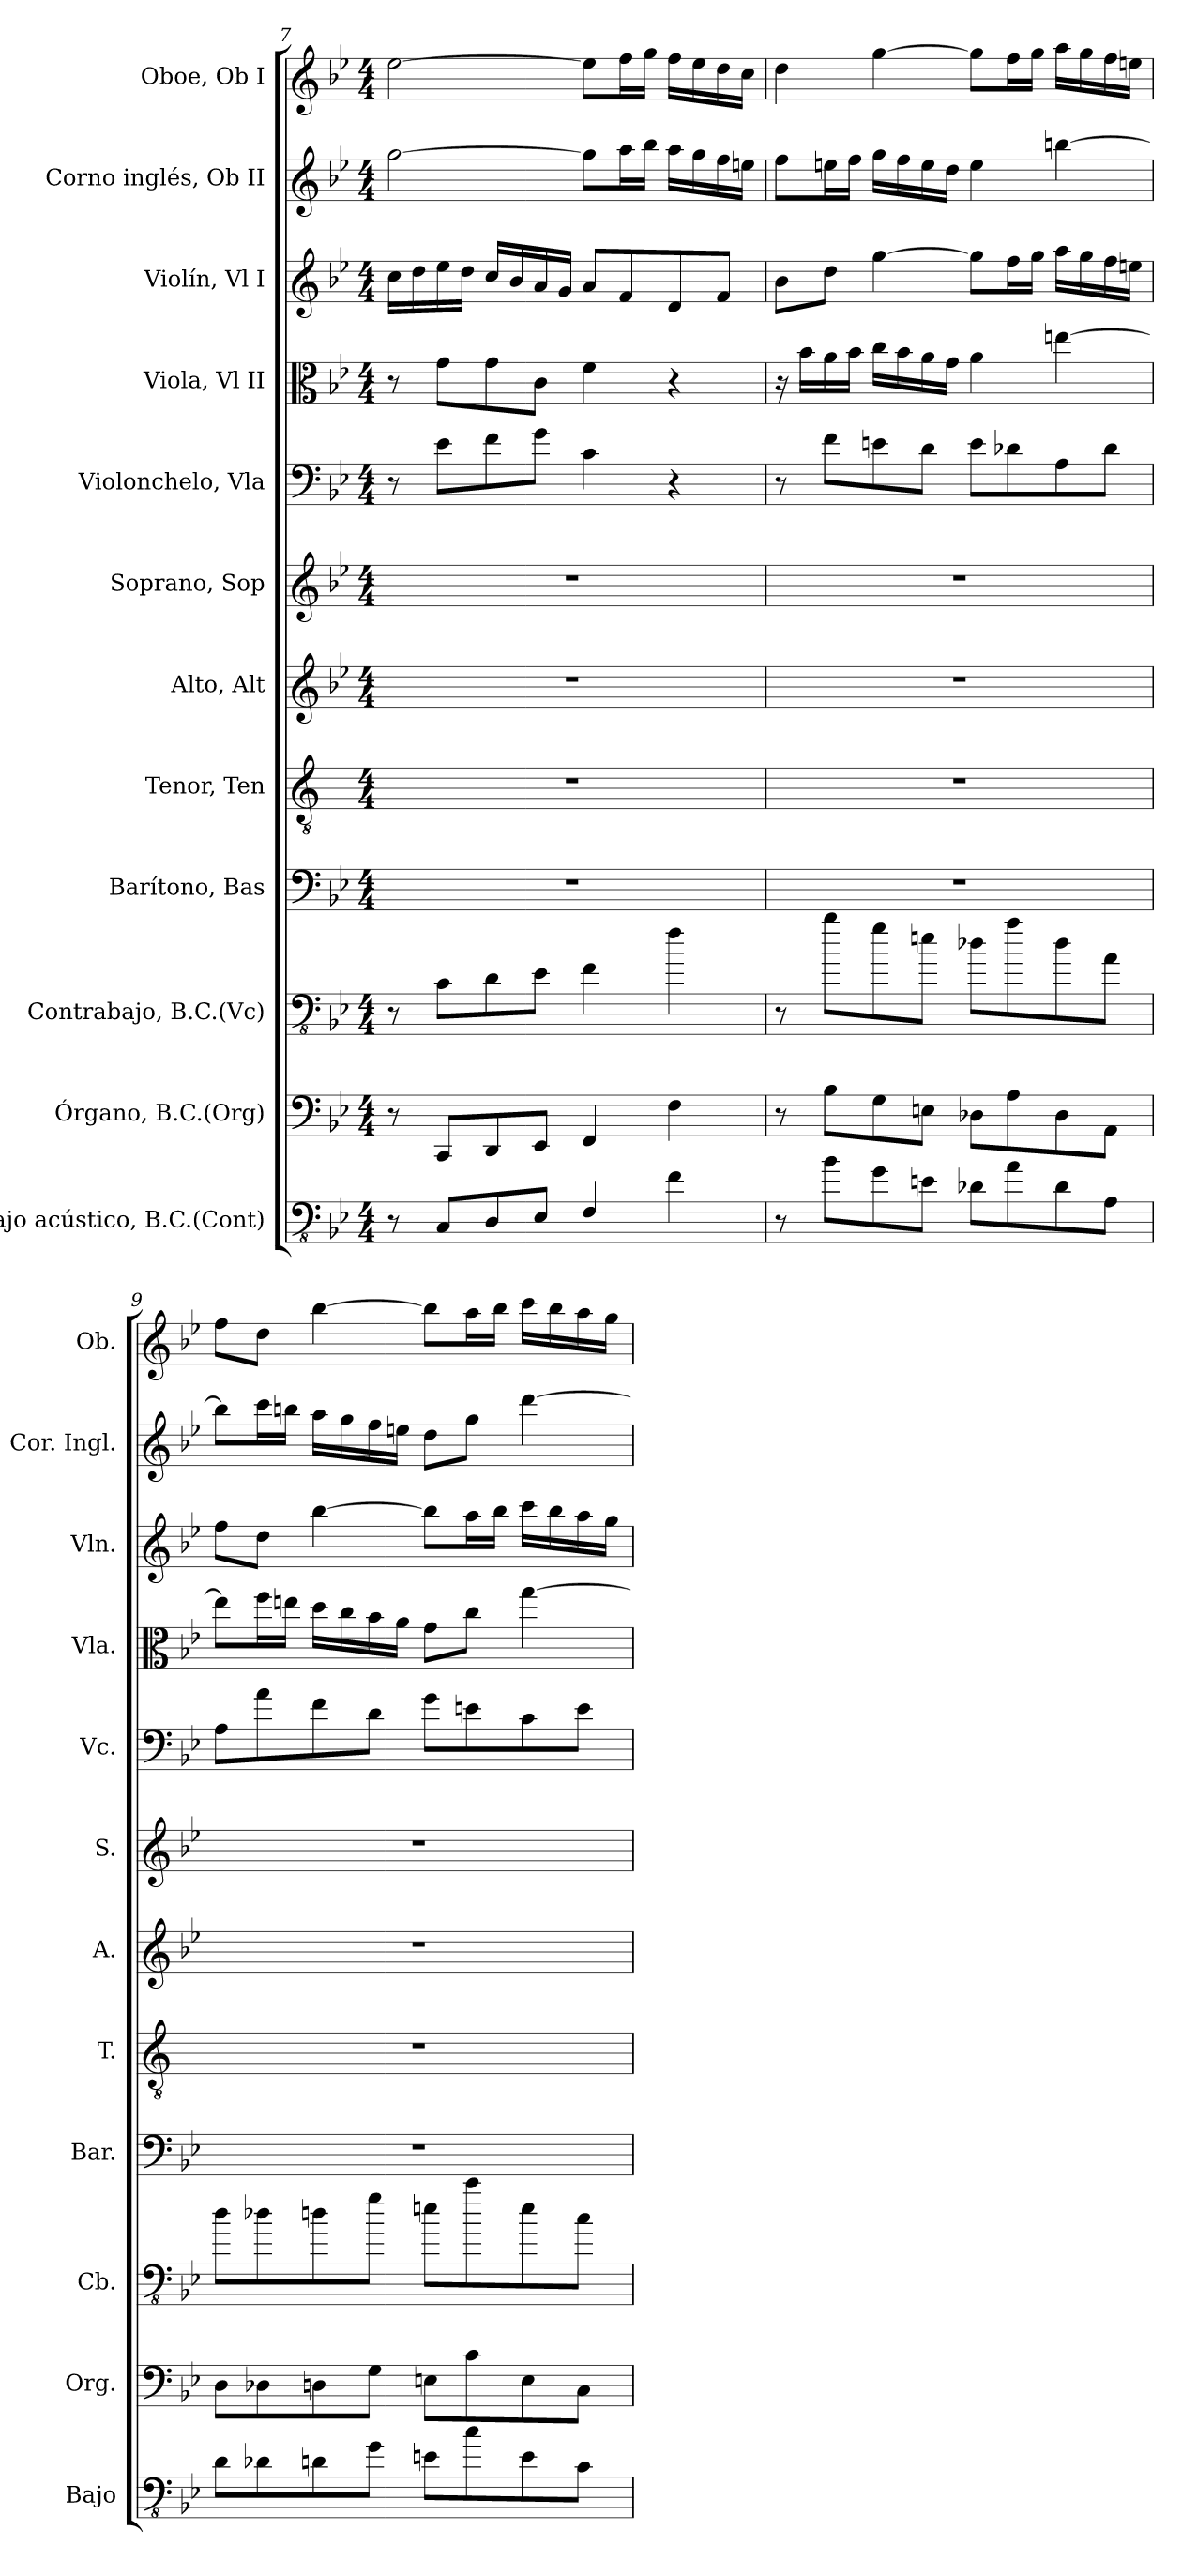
**kern	**kern	**kern	**kern	**kern	**kern	**kern	**kern	**kern	**kern	**kern	**kern
*part12	*part11	*part10	*part9	*part8	*part7	*part6	*part5	*part4	*part3	*part2	*part1
*staff12	*staff11	*staff10	*staff9	*staff8	*staff7	*staff6	*staff5	*staff4	*staff3	*staff2	*staff1
*I"Bajo acústico, B.C.(Cont)	*I"Órgano, B.C.(Org)	*I"Contrabajo, B.C.(Vc)	*I"Barítono, Bas	*I"Tenor, Ten	*I"Alto, Alt	*I"Soprano, Sop	*I"Violonchelo, Vla	*I"Viola, Vl II	*I"Violín, Vl I	*I"Corno inglés, Ob II	*I"Oboe, Ob I
*I'Bajo	*I'Org.	*I'Cb.	*I'Bar.	*I'T.	*I'A.	*I'S.	*I'Vc.	*I'Vla.	*I'Vln.	*I'Cor. Ingl.	*I'Ob.
*clefFv4	*clefF4	*clefFv4	*clefF4	*clefGv2	*clefG2	*clefG2	*clefF4	*clefC3	*clefG2	*clefG2	*clefG2
*ITrd7c12	*	*ITrd7c12	*	*ITrd1c2	*	*	*	*	*	*ITrd4c7	*
*k[b-e-]	*k[b-e-]	*k[b-e-]	*k[b-e-]	*k[b-e-]	*k[b-e-]	*k[b-e-]	*k[b-e-]	*k[b-e-]	*k[b-e-]	*k[b-e-a-]	*k[b-e-]
*M4/4	*M4/4	*M4/4	*M4/4	*M4/4	*M4/4	*M4/4	*M4/4	*M4/4	*M4/4	*M4/4	*M4/4
=7	=7	=7	=7	=7	=7	=7	=7	=7	=7	=7	=7
8r	8r	8r	1r	1r	1r	1r	8r	8r	16cc\LL	[2cc\	[2ee-\
.	.	.	.	.	.	.	.	.	16dd\	.	.
8CCC/L	8CC/L	8CC\L	.	.	.	.	8e-\L	8g\L	16ee-\	.	.
.	.	.	.	.	.	.	.	.	16dd\JJ	.	.
8DDD/	8DD/	8DD\	.	.	.	.	8f\	8g\	16cc/LL	.	.
.	.	.	.	.	.	.	.	.	16b-/	.	.
8EEE-/J	8EE-/J	8EE-\J	.	.	.	.	8g\J	8c\J	16a/	.	.
.	.	.	.	.	.	.	.	.	16g/JJ	.	.
4FFF/	4FF/	4FF\	.	.	.	.	4c\	4f\	8a/L	8cc\L]	8ee-\L]
.	.	.	.	.	.	.	.	.	8f/	16dd\L	16ff\L
.	.	.	.	.	.	.	.	.	.	16ee-\JJ	16gg\JJ
4FF\	4F\	4F\	.	.	.	.	4r	4r	8d/	16dd\LL	16ff\LL
.	.	.	.	.	.	.	.	.	.	16cc\	16ee-\
.	.	.	.	.	.	.	.	.	8f/J	16b-\	16dd\
.	.	.	.	.	.	.	.	.	.	16an\JJ	16cc\JJ
!!LO:PB:g=z
=8	=8	=8	=8	=8	=8	=8	=8	=8	=8	=8	=8
8r	8r	8r	1r	1r	1r	1r	8r	16r	8b-\L	8b-\L	4dd\
.	.	.	.	.	.	.	.	16b-\LL	.	.	.
8BB-\L	8B-\L	8B-\L	.	.	.	.	8f\L	16a\	8dd\J	16an\L	.
.	.	.	.	.	.	.	.	16b-\JJ	.	16b-\JJ	.
8GG\	8G\	8G\	.	.	.	.	8en\	16cc\LL	[4gg\	16cc\LL	[4gg\
.	.	.	.	.	.	.	.	16b-\	.	16b-\	.
8EEn\J	8En\J	8En\J	.	.	.	.	8d\J	16a\	.	16a\	.
.	.	.	.	.	.	.	.	16g\JJ	.	16g\JJ	.
8DD-X\L	8D-X\L	8D-X\L	.	.	.	.	8e\L	4a\	8gg\L]	4a\	8gg\L]
8AA\	8A\	8A\	.	.	.	.	8d-X\	.	16ff\L	.	16ff\L
.	.	.	.	.	.	.	.	.	16gg\JJ	.	16gg\JJ
8DD-\	8D-\	8D-\	.	.	.	.	8A\	[4een\	16aa\LL	[4een\	16aa\LL
.	.	.	.	.	.	.	.	.	16gg\	.	16gg\
8AAA\J	8AA\J	8AA\J	.	.	.	.	8d-\J	.	16ff\	.	16ff\
.	.	.	.	.	.	.	.	.	16een\JJ	.	16een\JJ
=9	=9	=9	=9	=9	=9	=9	=9	=9	=9	=9	=9
8DD\L	8D\L	8D\L	1r	1r	1r	1r	8A\L	8ee\L]	8ff\L	8ee\L]	8ff\L
8DD-X\	8D-X\	8D-X\	.	.	.	.	8a\	16ff\L	8dd\J	16ff\L	8dd\J
.	.	.	.	.	.	.	.	16een\JJ	.	16een\JJ	.
8DDn\	8Dn\	8Dn\	.	.	.	.	8f\	16dd\LL	[4bb-\	16dd\LL	[4bb-\
.	.	.	.	.	.	.	.	16cc\	.	16cc\	.
8GG\J	8G\J	8G\J	.	.	.	.	8d\J	16b-\	.	16b-\	.
.	.	.	.	.	.	.	.	16a\JJ	.	16an\JJ	.
8EEn\L	8En\L	8En\L	.	.	.	.	8g\L	8g\L	8bb-\L]	8g\L	8bb-\L]
8C\	8c\	8c\	.	.	.	.	8en\	8cc\J	16aa\L	8cc\J	16aa\L
.	.	.	.	.	.	.	.	.	16bb-\JJ	.	16bb-\JJ
8EE\	8E\	8E\	.	.	.	.	8c\	[4gg\	16ccc\LL	[4gg\	16ccc\LL
.	.	.	.	.	.	.	.	.	16bb-\	.	16bb-\
8CC\J	8C\J	8C\J	.	.	.	.	8e\J	.	16aa\	.	16aa\
.	.	.	.	.	.	.	.	.	16gg\JJ	.	16gg\JJ
=	=	=	=	=	=	=	=	=	=	=	=
*-	*-	*-	*-	*-	*-	*-	*-	*-	*-	*-	*-
